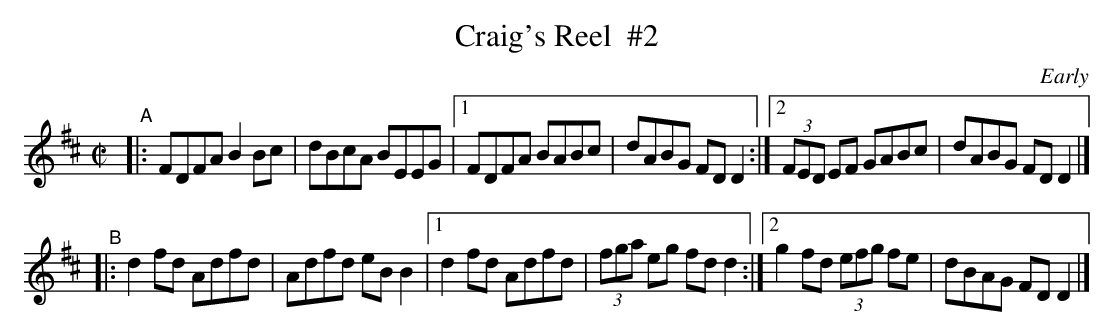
X:1
T: Craig's Reel  #2
M: C|
L: 1/8
O: Early
K: D
"^A"\
|: FDFA B2Bc | dBcA BEEG |\
[1 FDFA BABc | dABG FDD2 :|\
[2 (3FED EF GABc | dABG FDD2 |]
"^B"\
|: d2fd Adfd | Adfd eBB2 |\
[1 d2fd Adfd | (3fga eg fdd2 :|\
[2 g2fd (3efg fe | dBAG FDD2 |]
